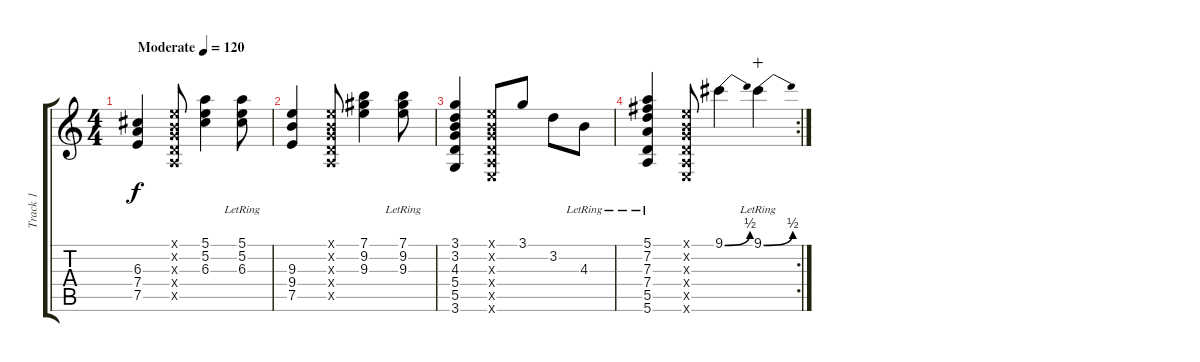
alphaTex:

\track ("Track 1" "Track 1") {instrument acousticguitarsteel}
\staff {score tabs}
\tuning (E4 B3 G3 D3 A2 E2) {hide}
\ts (4 4)
\tempo (120 "Moderate")
\clef g2
\ks c
(6.3 7.4 7.5).4{dy f instrument acousticguitarsteel} (0.1{x} 0.2{x} 0.3{x} 0.4{x} 0.5{x}).8 (5.1 5.2 6.3).4 (5.1{lr} 5.2 6.3).8 |
(9.3 9.4 7.5).4 (0.1{x} 0.2{x} 0.3{x} 0.4{x} 0.5{x}).8 (7.1 9.2 9.3).4 (7.1 9.2 9.3{lr}).8 |
(3.1 3.2 4.3 5.4 5.5 3.6).4 (0.1{x} 0.2{x} 0.3{x} 0.4{x} 0.5{x} 0.6{x}).8 3.1.8 3.2.8 4.3{lr}.8 |
\rc 2
(5.1 7.2 7.3 7.4{lr} 5.5 5.6).4 (0.1{x} 0.2{x} 0.3{x} 0.4{x} 0.5{x} 0.6{x}).8 9.1{be (bend 0 0 60 2)}.4 9.1{be (bend 0 0 60 2) lr}.4{wahc}
